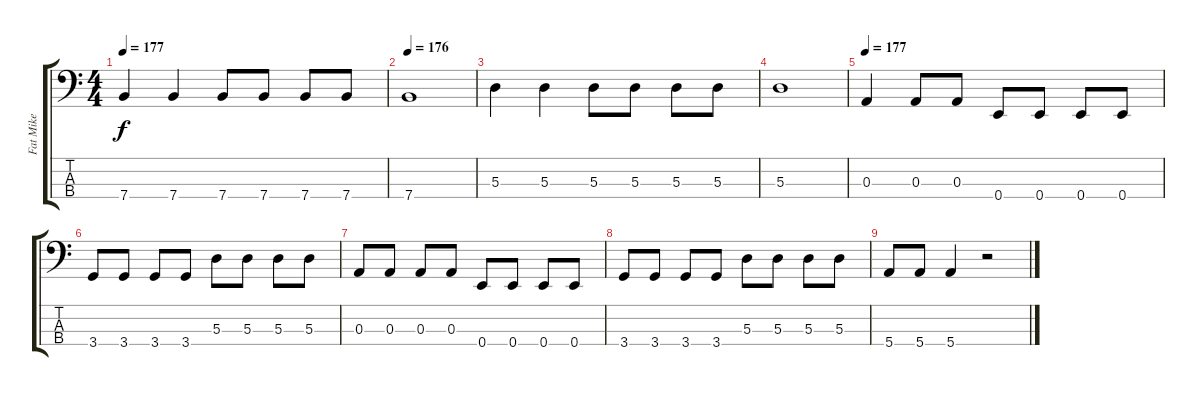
\track ("Fat Mike" "Fat Mike") {instrument electricbasspick}
\staff {score tabs}
\tuning (G2 D2 A1 E1) {hide}
\ts (4 4)
\tempo 177
\clef f4
\ks c
7.4.4{dy f} 7.4.4 7.4.8 7.4.8 7.4.8 7.4.8 |
\tempo 176
7.4.1 |
5.3.4 5.3.4 5.3.8 5.3.8 5.3.8 5.3.8 |
5.3.1 |
\tempo 177
0.3.4 0.3.8 0.3.8 0.4.8 0.4.8 0.4.8 0.4.8 |
3.4.8 3.4.8 3.4.8 3.4.8 5.3.8 5.3.8 5.3.8 5.3.8 |
0.3.8 0.3.8 0.3.8 0.3.8 0.4.8 0.4.8 0.4.8 0.4.8 |
3.4.8 3.4.8 3.4.8 3.4.8 5.3.8 5.3.8 5.3.8 5.3.8 |
5.4.8 5.4.8 5.4.4 r.2
